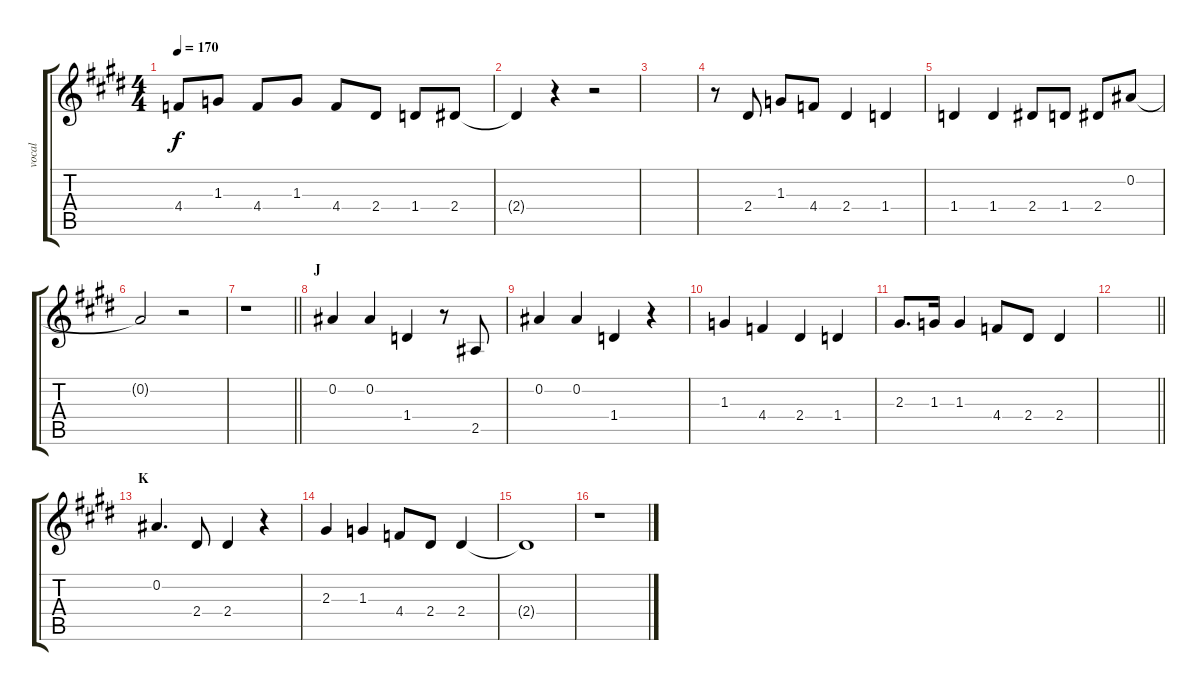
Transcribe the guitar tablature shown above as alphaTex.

\track ("vocal" "vocal") {instrument electricguitarjazz}
\staff {score tabs}
\tuning (Eb4 Bb3 Gb3 Db3 Ab2 Eb2) {hide}
\ts (4 4)
\tempo 170
\clef g2
\ks e
4.4.8{dy f} 1.3.8 4.4.8 1.3.8 4.4.8 2.4.8 1.4.8 2.4.8 |
2.4{t}.4 r.4 r.2 |
|
r.8 2.4.8 1.3.8 4.4.8 2.4.4 1.4.4 |
1.4.4 1.4.4 2.4.8 1.4.8 2.4.8 0.2.8 |
0.2{t}.2 r.2 |
\barLineRight lightlight
r.1 |
\section ("" "J")
0.2.4 0.2.4 1.4.4 r.8 2.5.8 |
0.2.4 0.2.4 1.4.4 r.4 |
1.3.4 4.4.4 2.4.4 1.4.4 |
2.3.8{d} 1.3.16 1.3.4 4.4.8 2.4.8 2.4.4 |
\barLineRight lightlight
|
\section ("" "K")
0.2.4{d} 2.4.8 2.4.4 r.4 |
2.3.4 1.3.4 4.4.8 2.4.8 2.4.4 |
2.4{t}.1 |
r.1
